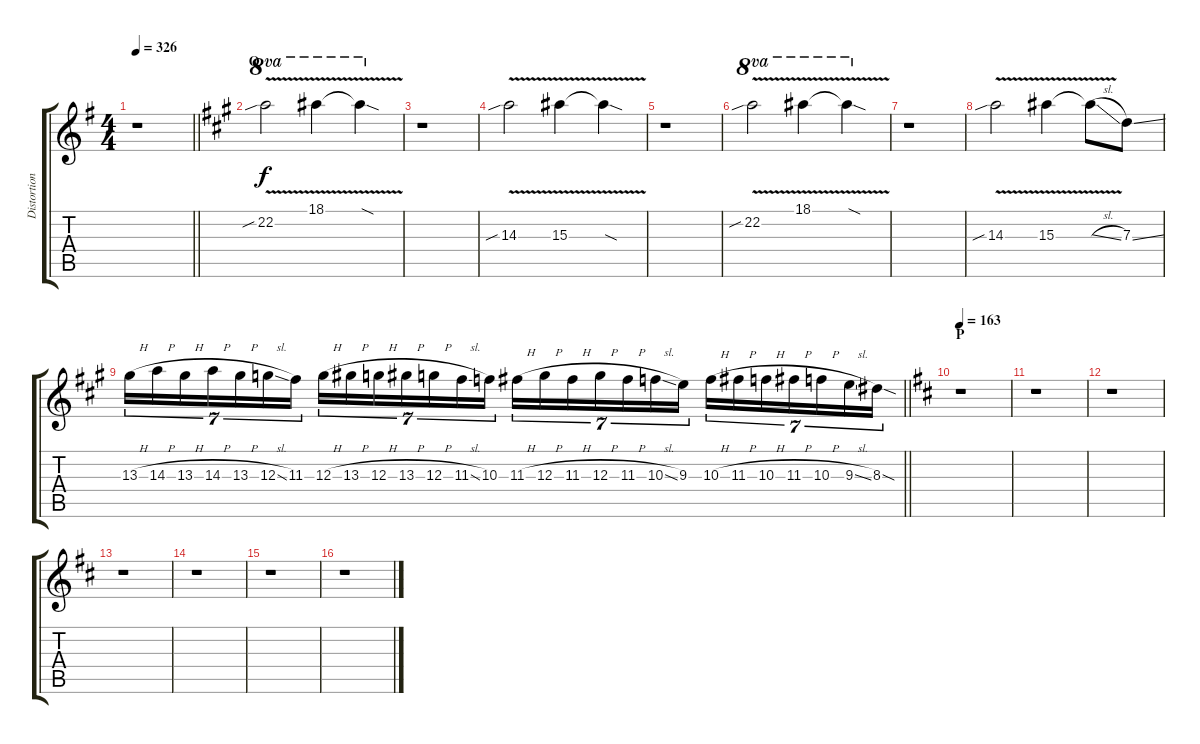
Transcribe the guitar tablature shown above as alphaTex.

\track ("Distortion 4" "Distortion") {instrument distortionguitar}
\staff {score tabs}
\tuning (E4 B3 G3 D3 A2 E2) {hide}
\ts (4 4)
\tempo 326
\clef g2
\barLineRight lightlight
\ks g
r.1{dy f} |
\section ("" "O")
\ks a
22.2{v sib}.2{ot 8va} 18.1{v}.4{ot 8va} 18.1{sod t}.4{ot 8va} |
r.1 |
14.3{v sib}.2 15.3{v}.4 15.3{sod t}.4 |
r.1 |
22.2{v sib}.2{ot 8va} 18.1{v}.4{ot 8va} 18.1{sod t}.4{ot 8va} |
r.1 |
14.3{v sib}.2 15.3{v}.4 15.3{sl t}.8 7.3{ss}.8 |
\barLineRight lightlight
13.3{h}.16{tu (7 4)} 14.3{h}.16{tu (7 4)} 13.3{h}.16{tu (7 4)} 14.3{h}.16{tu (7 4)} 13.3{h}.16{tu (7 4)} 12.3{sl}.16{tu (7 4)} 11.3.16{tu (7 4)} 12.3{h}.16{tu (7 4)} 13.3{h}.16{tu (7 4)} 12.3{h}.16{tu (7 4)} 13.3{h}.16{tu (7 4)} 12.3{h}.16{tu (7 4)} 11.3{sl}.16{tu (7 4)} 10.3.16{tu (7 4)} 11.3{h}.16{tu (7 4)} 12.3{h}.16{tu (7 4)} 11.3{h}.16{tu (7 4)} 12.3{h}.16{tu (7 4)} 11.3{h}.16{tu (7 4)} 10.3{sl}.16{tu (7 4)} 9.3.16{tu (7 4)} 10.3{h}.16{tu (7 4)} 11.3{h}.16{tu (7 4)} 10.3{h}.16{tu (7 4)} 11.3{h}.16{tu (7 4)} 10.3{h}.16{tu (7 4)} 9.3{sl}.16{tu (7 4)} 8.3{sod}.16{tu (7 4)} |
\section ("" "P")
\tempo 163
\ks d
r.1 |
r.1 |
r.1 |
r.1 |
r.1 |
r.1 |
r.1
